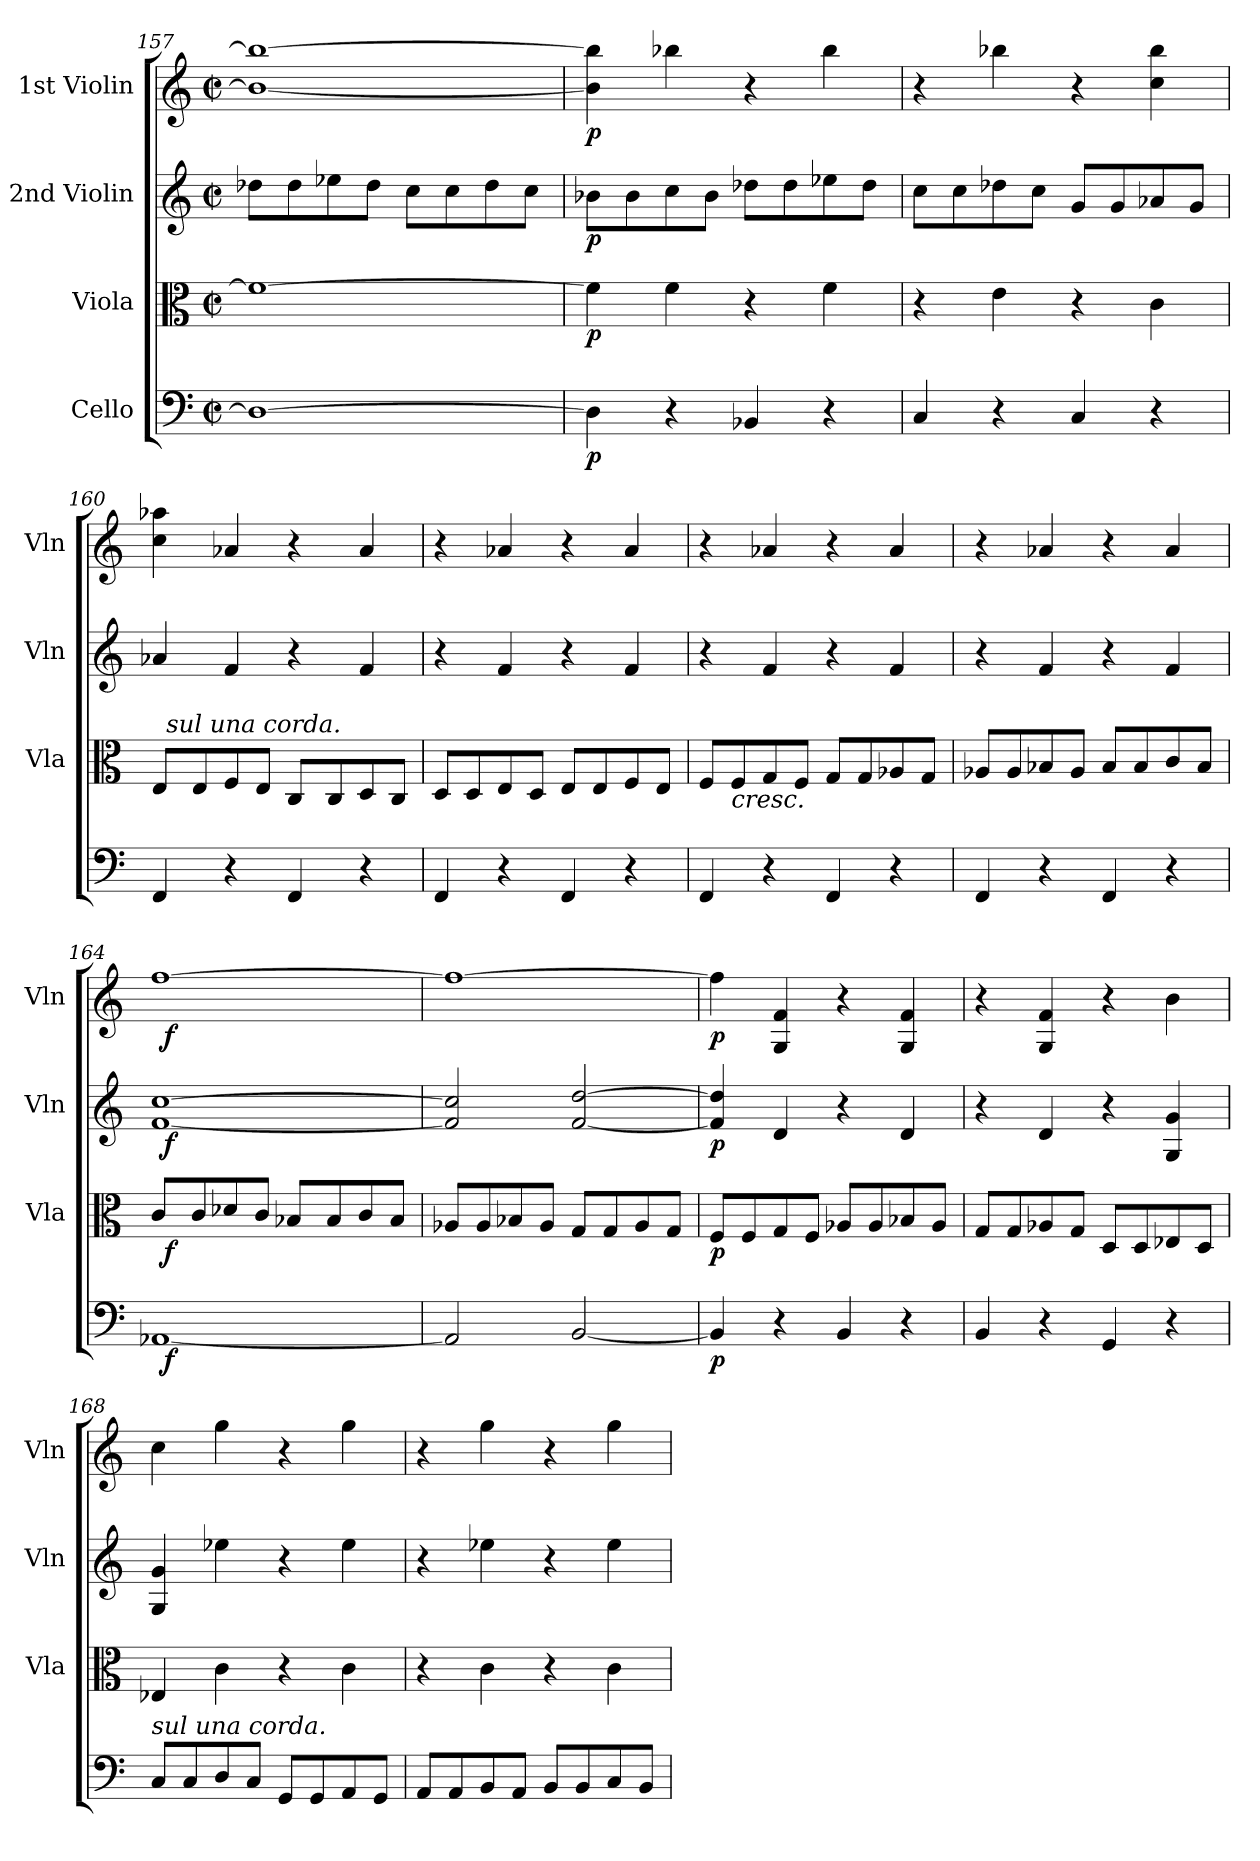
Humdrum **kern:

**kern	**dynam	**kern	**dynam	**kern	**dynam	**kern	**dynam
*part4	*part4	*part3	*part3	*part2	*part2	*part1	*part1
*staff4	*staff4	*staff3	*staff3	*staff2	*staff2	*staff1	*staff1
*I"Cello	*	*I"Viola	*	*I"2nd Violin	*	*I"1st Violin	*
*	*	*I'Vla	*	*I'Vln	*	*I'Vln	*
*clefF4	*	*clefC3	*	*clefG2	*	*clefG2	*
*k[]	*	*k[]	*	*k[]	*	*k[]	*
*C:	*	*C:	*	*C:	*	*C:	*
*M2/2	*	*M2/2	*	*M2/2	*	*M2/2	*
*met(c|)	*	*met(c|)	*	*met(c|)	*	*met(c|)	*
=157	=157	=157	=157	=157	=157	=157	=157
1D-_	.	1f_	.	8dd-X\L	.	1b-_ 1bb-_	.
.	.	.	.	8dd-\	.	.	.
.	.	.	.	8ee-X\	.	.	.
.	.	.	.	8dd-\J	.	.	.
.	.	.	.	8cc\L	.	.	.
.	.	.	.	8cc\	.	.	.
.	.	.	.	8dd-\	.	.	.
.	.	.	.	8cc\J	.	.	.
=158	=158	=158	=158	=158	=158	=158	=158
!	!LO:DY:b	!	!LO:DY:b	!	!LO:DY:b	!	!LO:DY:b
4D-\]	p	4f\]	p	8b-X\L	p	4b-\] 4bb-\]	p
.	.	.	.	8b-\	.	.	.
4r	.	4f\	.	8cc\	.	4bb-X\	.
.	.	.	.	8b-\J	.	.	.
4BB-X/	.	4r	.	8dd-X\L	.	4r	.
.	.	.	.	8dd-\	.	.	.
4r	.	4f\	.	8ee-X\	.	4bb-\	.
.	.	.	.	8dd-\J	.	.	.
=159	=159	=159	=159	=159	=159	=159	=159
4C/	.	4r	.	8cc\L	.	4r	.
.	.	.	.	8cc\	.	.	.
4r	.	4e\	.	8dd-X\	.	4bb-X\	.
.	.	.	.	8cc\J	.	.	.
4C/	.	4r	.	8g/L	.	4r	.
.	.	.	.	8g/	.	.	.
4r	.	4c\	.	8a-X/	.	4cc\ 4bb-\	.
.	.	.	.	8g/J	.	.	.
=160	=160	=160	=160	=160	=160	=160	=160
*	*	*^	*	*	*	*	*
4FF/	.	8E/L	32ryy	.	4a-X/	.	4cc\ 4aa-X\	.
!	!	!	!LO:TX:a:i:t=sul una corda.	!	!	!	!	!
.	.	.	2ryy	.	.	.	.	.
.	.	8E/	.	.	.	.	.	.
4r	.	8F/	.	.	4f/	.	4a-X/	.
.	.	8E/J	.	.	.	.	.	.
4FF/	.	8C/L	.	.	4r	.	4r	.
.	.	.	4...ryy	.	.	.	.	.
.	.	8C/	.	.	.	.	.	.
4r	.	8D/	.	.	4f/	.	4a-/	.
.	.	8C/J	.	.	.	.	.	.
*	*	*v	*v	*	*	*	*	*
=161	=161	=161	=161	=161	=161	=161	=161
4FF/	.	8D/L	.	4r	.	4r	.
.	.	8D/	.	.	.	.	.
4r	.	8E/	.	4f/	.	4a-X/	.
.	.	8D/J	.	.	.	.	.
4FF/	.	8E/L	.	4r	.	4r	.
.	.	8E/	.	.	.	.	.
4r	.	8F/	.	4f/	.	4a-/	.
.	.	8E/J	.	.	.	.	.
!!LO:LB:g=z
=162	=162	=162	=162	=162	=162	=162	=162
4FF/	.	8F/L	.	4r	.	4r	.
!	!	!LO:TX:b:i:t=cresc.	!	!	!	!	!
.	.	8F/	.	.	.	.	.
4r	.	8G/	.	4f/	.	4a-X/	.
.	.	8F/J	.	.	.	.	.
4FF/	.	8G/L	.	4r	.	4r	.
.	.	8G/	.	.	.	.	.
4r	.	8A-X/	.	4f/	.	4a-/	.
.	.	8G/J	.	.	.	.	.
=163	=163	=163	=163	=163	=163	=163	=163
4FF/	.	8A-X/L	.	4r	.	4r	.
.	.	8A-/	.	.	.	.	.
4r	.	8B-X/	.	4f/	.	4a-X/	.
.	.	8A-/J	.	.	.	.	.
4FF/	.	8B-/L	.	4r	.	4r	.
.	.	8B-/	.	.	.	.	.
4r	.	8c/	.	4f/	.	4a-/	.
.	.	8B-/J	.	.	.	.	.
=164	=164	=164	=164	=164	=164	=164	=164
*^	*	*^	*	*^	*	*^	*
[1AA-X	32ryy	.	8c/L	32ryy	.	[1f [1cc	32ryy	.	[1ff	32ryy	.
!	!	!LO:DY:b	!	!	!LO:DY:b	!	!	!LO:DY:b	!	!	!LO:DY:b
.	2ryy	f	.	2ryy	f	.	2ryy	f	.	2ryy	f
.	.	.	8c/	.	.	.	.	.	.	.	.
.	.	.	8d-X/	.	.	.	.	.	.	.	.
.	.	.	8c/J	.	.	.	.	.	.	.	.
.	.	.	8B-X/L	.	.	.	.	.	.	.	.
.	4...ryy	.	.	4...ryy	.	.	4...ryy	.	.	4...ryy	.
.	.	.	8B-/	.	.	.	.	.	.	.	.
.	.	.	8c/	.	.	.	.	.	.	.	.
.	.	.	8B-/J	.	.	.	.	.	.	.	.
*v	*v	*	*	*	*	*v	*v	*	*v	*v	*
*	*	*v	*v	*	*	*	*	*
=165	=165	=165	=165	=165	=165	=165	=165
2AA-/]	.	8A-X/L	.	2f/] 2cc/]	.	1ff_	.
.	.	8A-/	.	.	.	.	.
.	.	8B-X/	.	.	.	.	.
.	.	8A-/J	.	.	.	.	.
[2BB/	.	8G/L	.	[2f/ [2dd/	.	.	.
.	.	8G/	.	.	.	.	.
.	.	8A-/	.	.	.	.	.
.	.	8G/J	.	.	.	.	.
=166	=166	=166	=166	=166	=166	=166	=166
!	!LO:DY:b	!	!LO:DY:b	!	!LO:DY:b	!	!LO:DY:b
4BB/]	p	8F/L	p	4f/] 4dd/]	p	4ff\]	p
.	.	8F/	.	.	.	.	.
4r	.	8G/	.	4d/	.	4G/ 4f/	.
.	.	8F/J	.	.	.	.	.
4BB/	.	8A-X/L	.	4r	.	4r	.
.	.	8A-/	.	.	.	.	.
4r	.	8B-X/	.	4d/	.	4G/ 4f/	.
.	.	8A-/J	.	.	.	.	.
=167	=167	=167	=167	=167	=167	=167	=167
4BB/	.	8G/L	.	4r	.	4r	.
.	.	8G/	.	.	.	.	.
4r	.	8A-X/	.	4d/	.	4G/ 4f/	.
.	.	8G/J	.	.	.	.	.
4GG/	.	8D/L	.	4r	.	4r	.
.	.	8D/	.	.	.	.	.
4r	.	8E-X/	.	4G/ 4g/	.	4b\	.
.	.	8D/J	.	.	.	.	.
=168	=168	=168	=168	=168	=168	=168	=168
!LO:TX:a:i:t=sul una corda.	!	!	!	!	!	!	!
8C/L	.	4E-X/	.	4G/ 4g/	.	4cc\	.
8C/	.	.	.	.	.	.	.
8D/	.	4c\	.	4ee-X\	.	4gg\	.
8C/J	.	.	.	.	.	.	.
8GG/L	.	4r	.	4r	.	4r	.
8GG/	.	.	.	.	.	.	.
8AA/	.	4c\	.	4ee-\	.	4gg\	.
8GG/J	.	.	.	.	.	.	.
=169	=169	=169	=169	=169	=169	=169	=169
8AA/L	.	4r	.	4r	.	4r	.
8AA/	.	.	.	.	.	.	.
8BB/	.	4c\	.	4ee-X\	.	4gg\	.
8AA/J	.	.	.	.	.	.	.
8BB/L	.	4r	.	4r	.	4r	.
8BB/	.	.	.	.	.	.	.
8C/	.	4c\	.	4ee-\	.	4gg\	.
8BB/J	.	.	.	.	.	.	.
=	=	=	=	=	=	=	=
*-	*-	*-	*-	*-	*-	*-	*-
